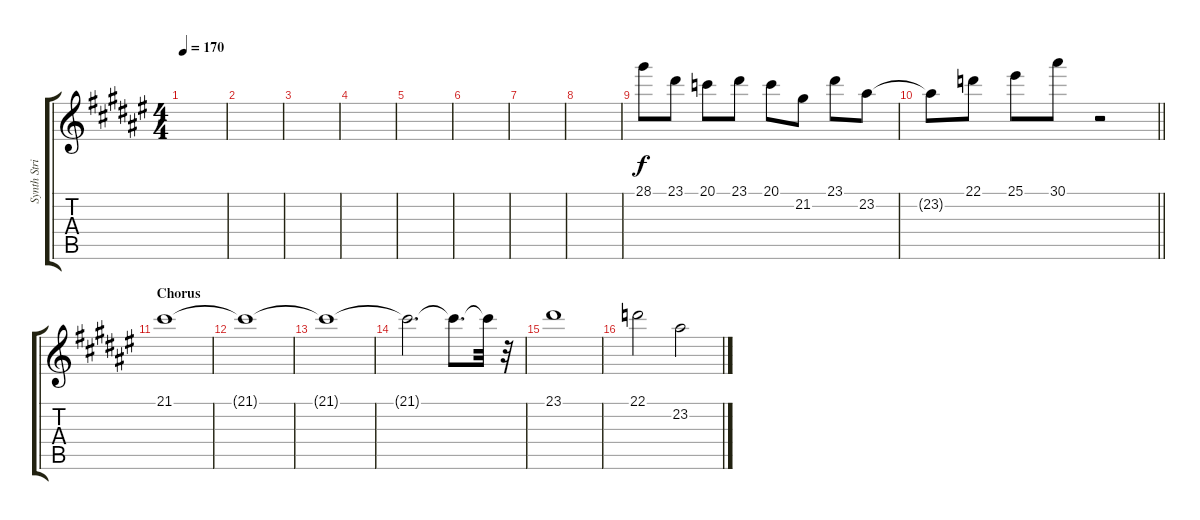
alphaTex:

\track ("Synth Strings" "Synth Stri") {instrument synthstrings1}
\staff {score tabs}
\tuning (E4 B3 G3 D3 A2 E2) {hide}
\ts (4 4)
\tempo 170
\clef g2
\ks f#
|
|
|
|
|
|
|
|
28.1.8 23.1.8 20.1.8 23.1.8 20.1.8 21.2.8 23.1.8 23.2.8 |
\barLineRight lightlight
23.2{t}.8 22.1.8 25.1.8 30.1.8 r.2 |
\section ("" "Chorus")
21.1.1 |
21.1{t}.1 |
21.1{t}.1 |
21.1{t}.2{d} 21.1{t}.8{d} 21.1{t}.32 r.32 |
23.1.1 |
22.1.2 23.2.2
